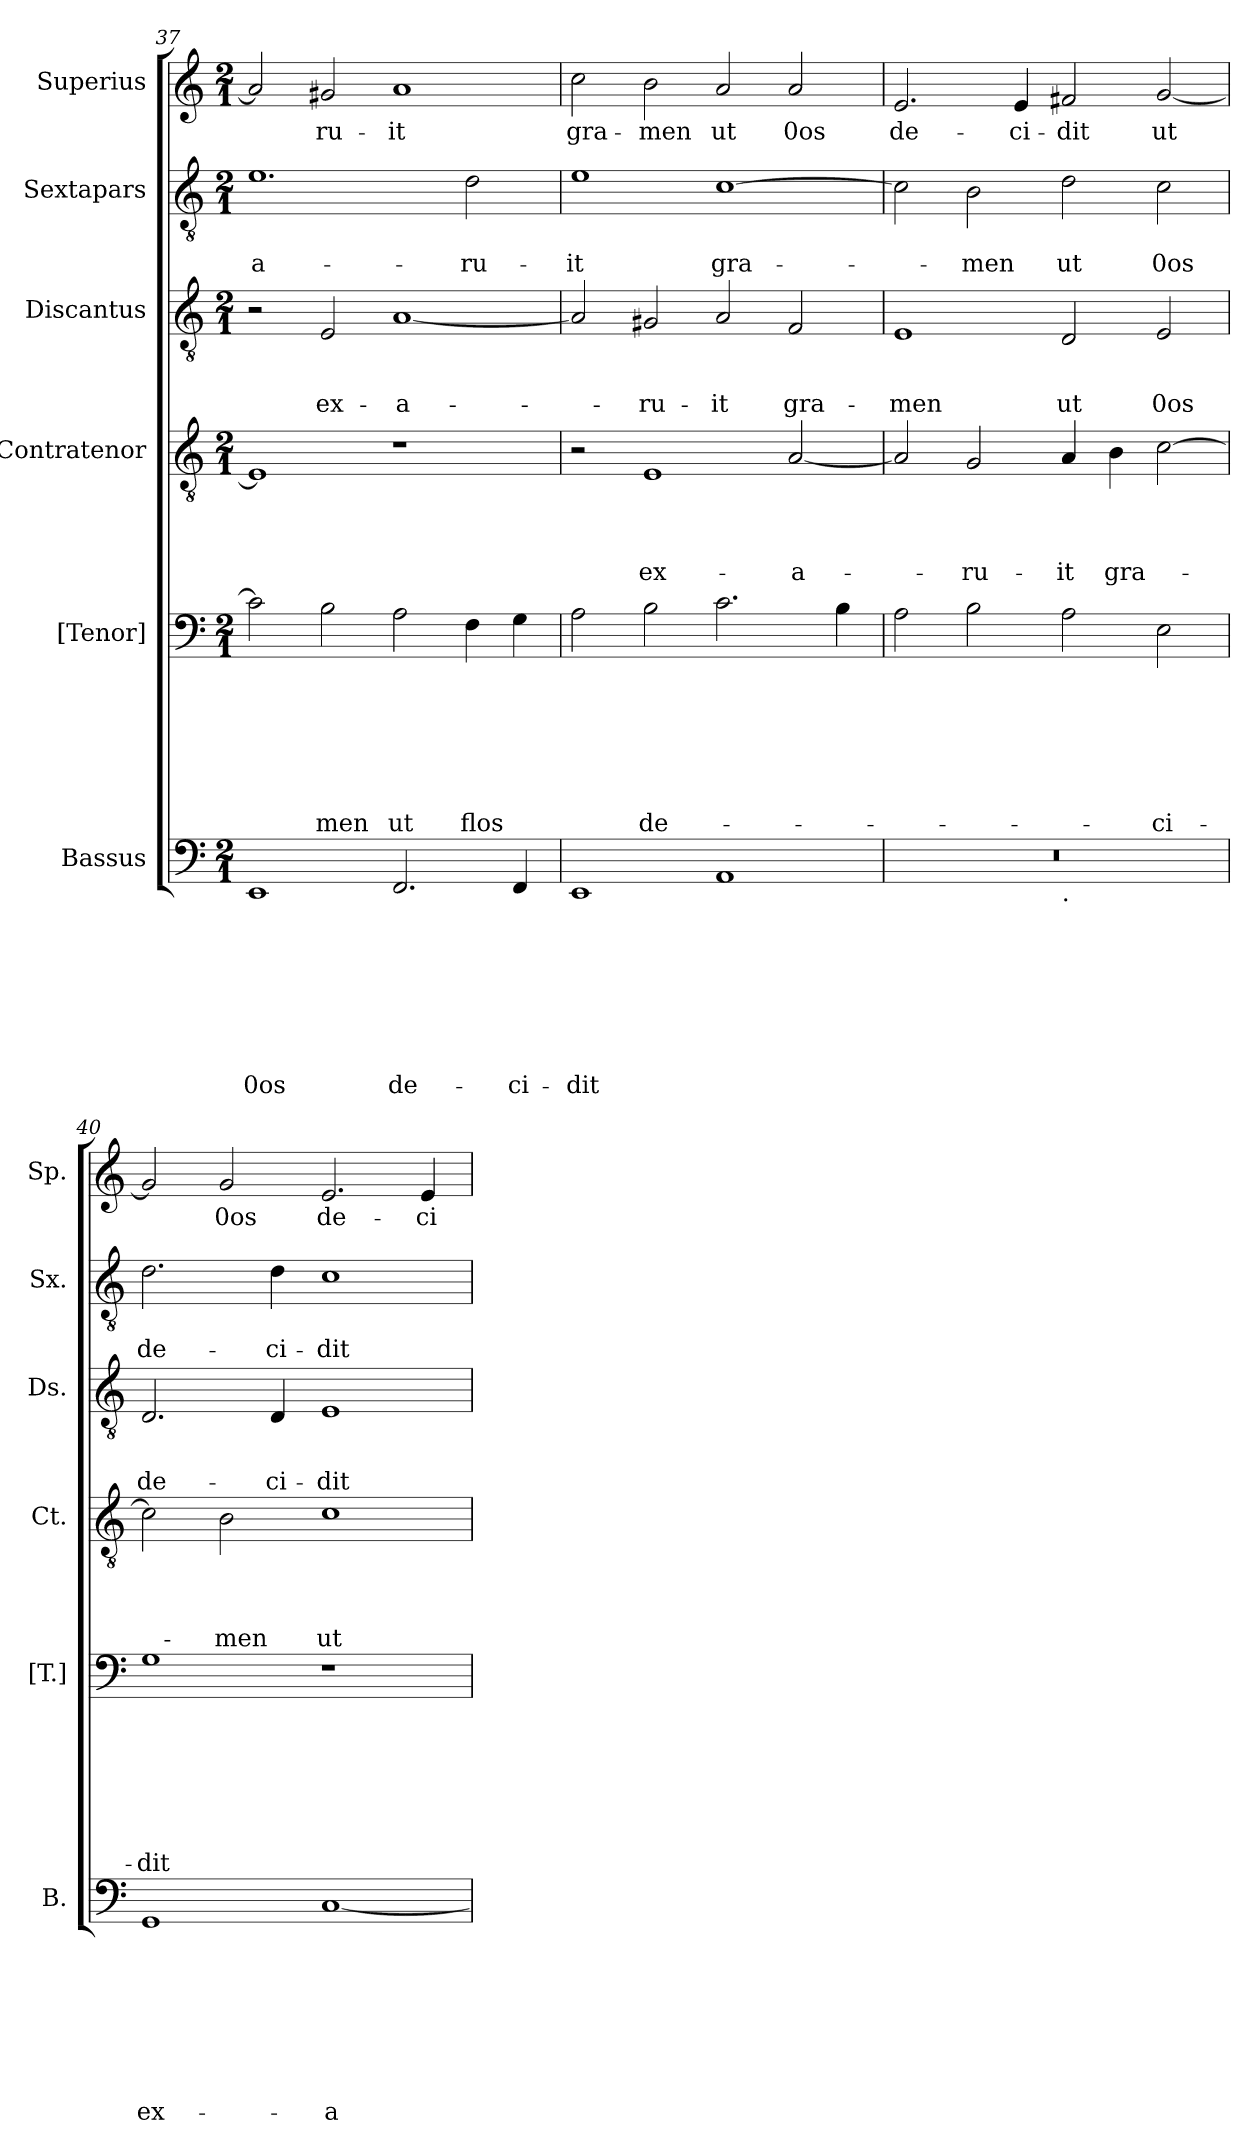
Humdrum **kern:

**kern	**text	**text	**text	**text	**text	**text	**text	**text	**kern	**text	**text	**text	**text	**text	**text	**text	**kern	**text	**text	**text	**text	**kern	**text	**text	**text	**kern	**text	**text	**kern	**text
*part6	*part6	*part6	*part6	*part6	*part6	*part6	*part6	*part6	*part5	*part5	*part5	*part5	*part5	*part5	*part5	*part5	*part4	*part4	*part4	*part4	*part4	*part3	*part3	*part3	*part3	*part2	*part2	*part2	*part1	*part1
*staff6	*staff6	*staff6	*staff6	*staff6	*staff6	*staff6	*staff6	*staff6	*staff5	*staff5	*staff5	*staff5	*staff5	*staff5	*staff5	*staff5	*staff4	*staff4	*staff4	*staff4	*staff4	*staff3	*staff3	*staff3	*staff3	*staff2	*staff2	*staff2	*staff1	*staff1
*I"Bassus	*	*	*	*	*	*	*	*	*I"[Tenor]	*	*	*	*	*	*	*	*I"Contratenor	*	*	*	*	*I"Discantus	*	*	*	*I"Sextapars	*	*	*I"Superius	*
*I'B.	*	*	*	*	*	*	*	*	*I'[T.]	*	*	*	*	*	*	*	*I'Ct.	*	*	*	*	*I'Ds.	*	*	*	*I'Sx.	*	*	*I'Sp.	*
!!LO:PB:g=z
*clefF4	*	*	*	*	*	*	*	*	*clefF4	*	*	*	*	*	*	*	*clefGv2	*	*	*	*	*clefGv2	*	*	*	*clefGv2	*	*	*clefG2	*
*k[]	*	*	*	*	*	*	*	*	*k[]	*	*	*	*	*	*	*	*k[]	*	*	*	*	*k[]	*	*	*	*k[]	*	*	*k[]	*
*C:	*	*	*	*	*	*	*	*	*C:	*	*	*	*	*	*	*	*C:	*	*	*	*	*C:	*	*	*	*C:	*	*	*C:	*
*M2/1	*	*	*	*	*	*	*	*	*M2/1	*	*	*	*	*	*	*	*M2/1	*	*	*	*	*M2/1	*	*	*	*M2/1	*	*	*M2/1	*
=37	=37	=37	=37	=37	=37	=37	=37	=37	=37	=37	=37	=37	=37	=37	=37	=37	=37	=37	=37	=37	=37	=37	=37	=37	=37	=37	=37	=37	=37	=37
!	!	!	!	!	!	!	!	!LO:LY:b	!	!	!	!	!	!	!	!	!	!	!	!	!	!	!	!	!	!	!	!LO:LY:b:rj	!	!
1EE	.	.	.	.	.	.	.	0os	2c\]	.	.	.	.	.	.	.	1E]	.	.	.	.	2r	.	.	.	1.e	.	-a-	2a/]	.
!	!	!	!	!	!	!	!	!	!	!	!	!	!	!	!	!LO:LY:b	!	!	!	!	!	!	!	!	!LO:LY:b	!	!	!	!	!LO:LY:b
.	.	.	.	.	.	.	.	.	2B\	.	.	.	.	.	.	-men	.	.	.	.	.	2E/	.	.	ex-	.	.	.	2g#X/	-ru-
!	!	!	!	!	!	!	!	!LO:LY:b	!	!	!	!	!	!	!	!LO:LY:b	!	!	!	!	!	!	!	!	!LO:LY:b:rj	!	!	!	!	!LO:LY:b
2.FF/	.	.	.	.	.	.	.	de-	2A\	.	.	.	.	.	.	ut	1r	.	.	.	.	[<1A	.	.	-a-	.	.	.	1a	-it
!	!	!	!	!	!	!	!	!	!	!	!	!	!	!	!	!LO:LY:b	!	!	!	!	!	!	!	!	!	!	!	!LO:LY:b	!	!
.	.	.	.	.	.	.	.	.	4F\	.	.	.	.	.	.	flos	.	.	.	.	.	.	.	.	.	2d\	.	-ru-	.	.
!	!	!	!	!	!	!	!	!LO:LY:b	!	!	!	!	!	!	!	!	!	!	!	!	!	!	!	!	!	!	!	!	!	!
4FF/	.	.	.	.	.	.	.	-ci-	4G\	.	.	.	.	.	.	.	.	.	.	.	.	.	.	.	.	.	.	.	.	.
=38	=38	=38	=38	=38	=38	=38	=38	=38	=38	=38	=38	=38	=38	=38	=38	=38	=38	=38	=38	=38	=38	=38	=38	=38	=38	=38	=38	=38	=38	=38
!	!	!	!	!	!	!	!	!LO:LY:b	!	!	!	!	!	!	!	!	!	!	!	!	!	!	!	!	!	!	!	!LO:LY:b	!	!LO:LY:b
1EE	.	.	.	.	.	.	.	-dit	2A\	.	.	.	.	.	.	.	2r	.	.	.	.	2A/]	.	.	.	1e	.	-it	2cc\	gra-
!	!	!	!	!	!	!	!	!	!	!	!	!	!	!	!	!LO:LY:b	!	!	!	!	!LO:LY:b	!	!	!	!LO:LY:b	!	!	!	!	!LO:LY:b
.	.	.	.	.	.	.	.	.	2B\	.	.	.	.	.	.	de-	1E	.	.	.	ex-	2G#X/	.	.	-ru-	.	.	.	2b\	-men
!	!	!	!	!	!	!	!	!	!	!	!	!	!	!	!	!	!	!	!	!	!	!	!	!	!LO:LY:b	!	!	!LO:LY:b	!	!LO:LY:b
1AA	.	.	.	.	.	.	.	.	2.c\	.	.	.	.	.	.	.	.	.	.	.	.	2A/	.	.	-it	[>1c	.	gra-	2a/	ut
!	!	!	!	!	!	!	!	!	!	!	!	!	!	!	!	!	!	!	!	!	!LO:LY:b	!	!	!	!LO:LY:b	!	!	!	!	!LO:LY:b
.	.	.	.	.	.	.	.	.	.	.	.	.	.	.	.	.	[<2A/	.	.	.	-a-	2F/	.	.	gra-	.	.	.	2a/	0os
.	.	.	.	.	.	.	.	.	4B\	.	.	.	.	.	.	.	.	.	.	.	.	.	.	.	.	.	.	.	.	.
=39	=39	=39	=39	=39	=39	=39	=39	=39	=39	=39	=39	=39	=39	=39	=39	=39	=39	=39	=39	=39	=39	=39	=39	=39	=39	=39	=39	=39	=39	=39
!	!	!	!	!	!	!	!	!	!	!	!	!	!	!	!	!	!	!	!	!	!	!	!	!	!LO:LY:b	!	!	!	!	!LO:LY:b
*^	*	*	*	*	*	*	*	*	*	*	*	*	*	*	*	*	*	*	*	*	*	*	*	*	*	*	*	*	*	*
0r	1ryy	.	.	.	.	.	.	.	.	2A\	.	.	.	.	.	.	.	2A/]	.	.	.	.	1E	.	.	-men	2c\]	.	.	2.e/	de-
!	!	!	!	!	!	!	!	!	!	!	!	!	!	!	!	!	!	!	!	!	!	!LO:LY:b	!	!	!	!	!	!	!LO:LY:b	!	!
.	.	.	.	.	.	.	.	.	.	2B\	.	.	.	.	.	.	.	2G/	.	.	.	-ru-	.	.	.	.	2B\	.	-men	.	.
!	!	!	!	!	!	!	!	!	!	!	!	!	!	!	!	!	!	!	!	!	!	!	!	!	!	!	!	!	!	!	!LO:LY:b
.	.	.	.	.	.	.	.	.	.	.	.	.	.	.	.	.	.	.	.	.	.	.	.	.	.	.	.	.	.	4e/	-ci-
!	!LO:TX:b:t=.	!	!	!	!	!	!	!	!	!	!	!	!	!	!	!	!	!	!	!	!	!	!	!	!	!	!	!	!	!	!
!	!	!	!	!	!	!	!	!	!	!	!	!	!	!	!	!	!	!	!	!	!	!LO:LY:b	!	!	!	!LO:LY:b	!	!	!LO:LY:b	!	!LO:LY:b:rj
.	1ryy	.	.	.	.	.	.	.	.	2A\	.	.	.	.	.	.	.	4A/	.	.	.	-it	2D/	.	.	ut	2d\	.	ut	2f#X/	-dit
!	!	!	!	!	!	!	!	!	!	!	!	!	!	!	!	!	!	!	!	!	!	!LO:LY:b	!	!	!	!	!	!	!	!	!
.	.	.	.	.	.	.	.	.	.	.	.	.	.	.	.	.	.	4B\	.	.	.	gra-	.	.	.	.	.	.	.	.	.
!	!	!	!	!	!	!	!	!	!	!	!	!	!	!	!	!	!LO:LY:b	!	!	!	!	!	!	!	!	!LO:LY:b	!	!	!LO:LY:b	!	!LO:LY:b
.	.	.	.	.	.	.	.	.	.	2E\	.	.	.	.	.	.	-ci-	[>2c\	.	.	.	.	2E/	.	.	0os	2c\	.	0os	[<2g/	ut
=40	=40	=40	=40	=40	=40	=40	=40	=40	=40	=40	=40	=40	=40	=40	=40	=40	=40	=40	=40	=40	=40	=40	=40	=40	=40	=40	=40	=40	=40	=40	=40
!	!	!	!	!	!	!	!	!	!LO:LY:b	!	!	!	!	!	!	!	!LO:LY:b	!	!	!	!	!	!	!	!	!LO:LY:b	!	!	!LO:LY:b	!	!
*v	*v	*	*	*	*	*	*	*	*	*	*	*	*	*	*	*	*	*	*	*	*	*	*	*	*	*	*	*	*	*	*
1GG	.	.	.	.	.	.	.	ex-	1G	.	.	.	.	.	.	-dit	2c\]	.	.	.	.	2.D/	.	.	de-	2.d\	.	de-	2g/]	.
!	!	!	!	!	!	!	!	!	!	!	!	!	!	!	!	!	!	!	!	!	!LO:LY:b	!	!	!	!	!	!	!	!	!LO:LY:b
.	.	.	.	.	.	.	.	.	.	.	.	.	.	.	.	.	2B\	.	.	.	-men	.	.	.	.	.	.	.	2g/	0os
!	!	!	!	!	!	!	!	!	!	!	!	!	!	!	!	!	!	!	!	!	!	!	!	!	!LO:LY:b	!	!	!LO:LY:b	!	!
.	.	.	.	.	.	.	.	.	.	.	.	.	.	.	.	.	.	.	.	.	.	4D/	.	.	-ci-	4d\	.	-ci-	.	.
!	!	!	!	!	!	!	!	!LO:LY:b:rj	!	!	!	!	!	!	!	!	!	!	!	!	!LO:LY:b	!	!	!	!LO:LY:b:rj	!	!	!LO:LY:b:rj	!	!LO:LY:b
[<1C	.	.	.	.	.	.	.	-a-	1r	.	.	.	.	.	.	.	1c	.	.	.	ut	1E	.	.	-dit	1c	.	-dit	2.e/	de-
!	!	!	!	!	!	!	!	!	!	!	!	!	!	!	!	!	!	!	!	!	!	!	!	!	!	!	!	!	!	!LO:LY:b
.	.	.	.	.	.	.	.	.	.	.	.	.	.	.	.	.	.	.	.	.	.	.	.	.	.	.	.	.	4e/	-ci-
=	=	=	=	=	=	=	=	=	=	=	=	=	=	=	=	=	=	=	=	=	=	=	=	=	=	=	=	=	=	=
*-	*-	*-	*-	*-	*-	*-	*-	*-	*-	*-	*-	*-	*-	*-	*-	*-	*-	*-	*-	*-	*-	*-	*-	*-	*-	*-	*-	*-	*-	*-
